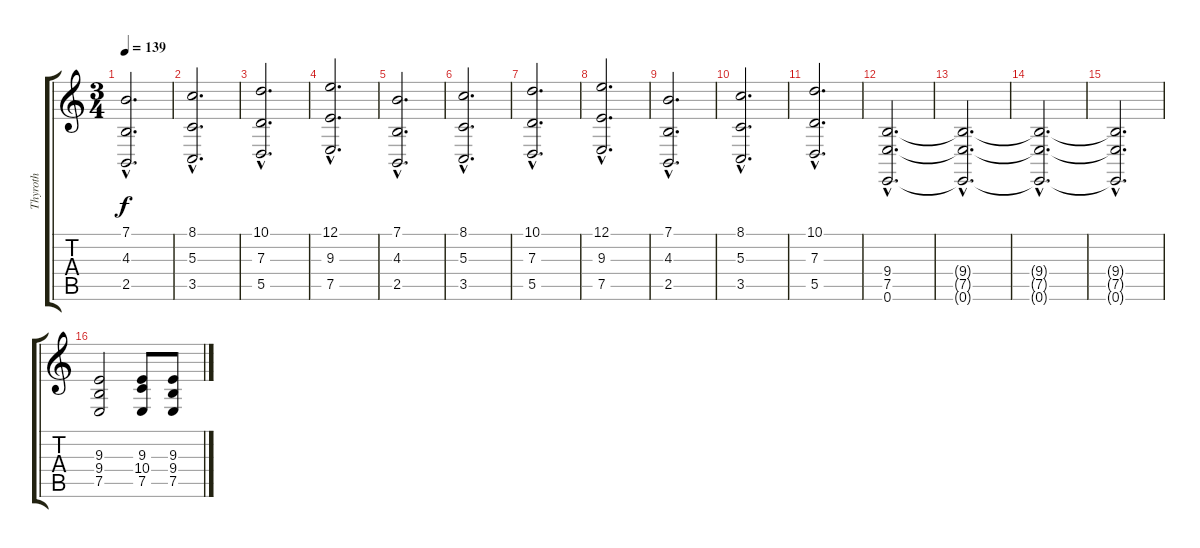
\track ("Thyroth" "Thyroth") {instrument stringensemble1}
\staff {score tabs}
\tuning (E4 B3 G3 D3 A2 E2) {hide}
\ts (3 4)
\tempo 139
\clef g2
\ks c
(7.1{hac} 4.3{hac} 2.5{hac}).2{d dy f} |
(8.1{hac} 5.3{hac} 3.5{hac}).2{d} |
(10.1{hac} 7.3{hac} 5.5{hac}).2{d} |
(12.1{hac} 9.3{hac} 7.5{hac}).2{d} |
(7.1{hac} 4.3{hac} 2.5{hac}).2{d} |
(8.1{hac} 5.3{hac} 3.5{hac}).2{d} |
(10.1{hac} 7.3{hac} 5.5{hac}).2{d} |
(12.1{hac} 9.3{hac} 7.5{hac}).2{d} |
(7.1{hac} 4.3{hac} 2.5{hac}).2{d} |
(8.1{hac} 5.3{hac} 3.5{hac}).2{d} |
(10.1{hac} 7.3{hac} 5.5{hac}).2{d} |
(9.4{hac} 7.5{hac} 0.6{hac}).2{d} |
(9.4{hac t} 7.5{hac t} 0.6{hac t}).2{d} |
(9.4{hac t} 7.5{hac t} 0.6{hac t}).2{d} |
(9.4{hac t} 7.5{hac t} 0.6{hac t}).2{d} |
(9.3 9.4 7.5).2 (9.3 10.4 7.5).8 (9.3 9.4 7.5).8
